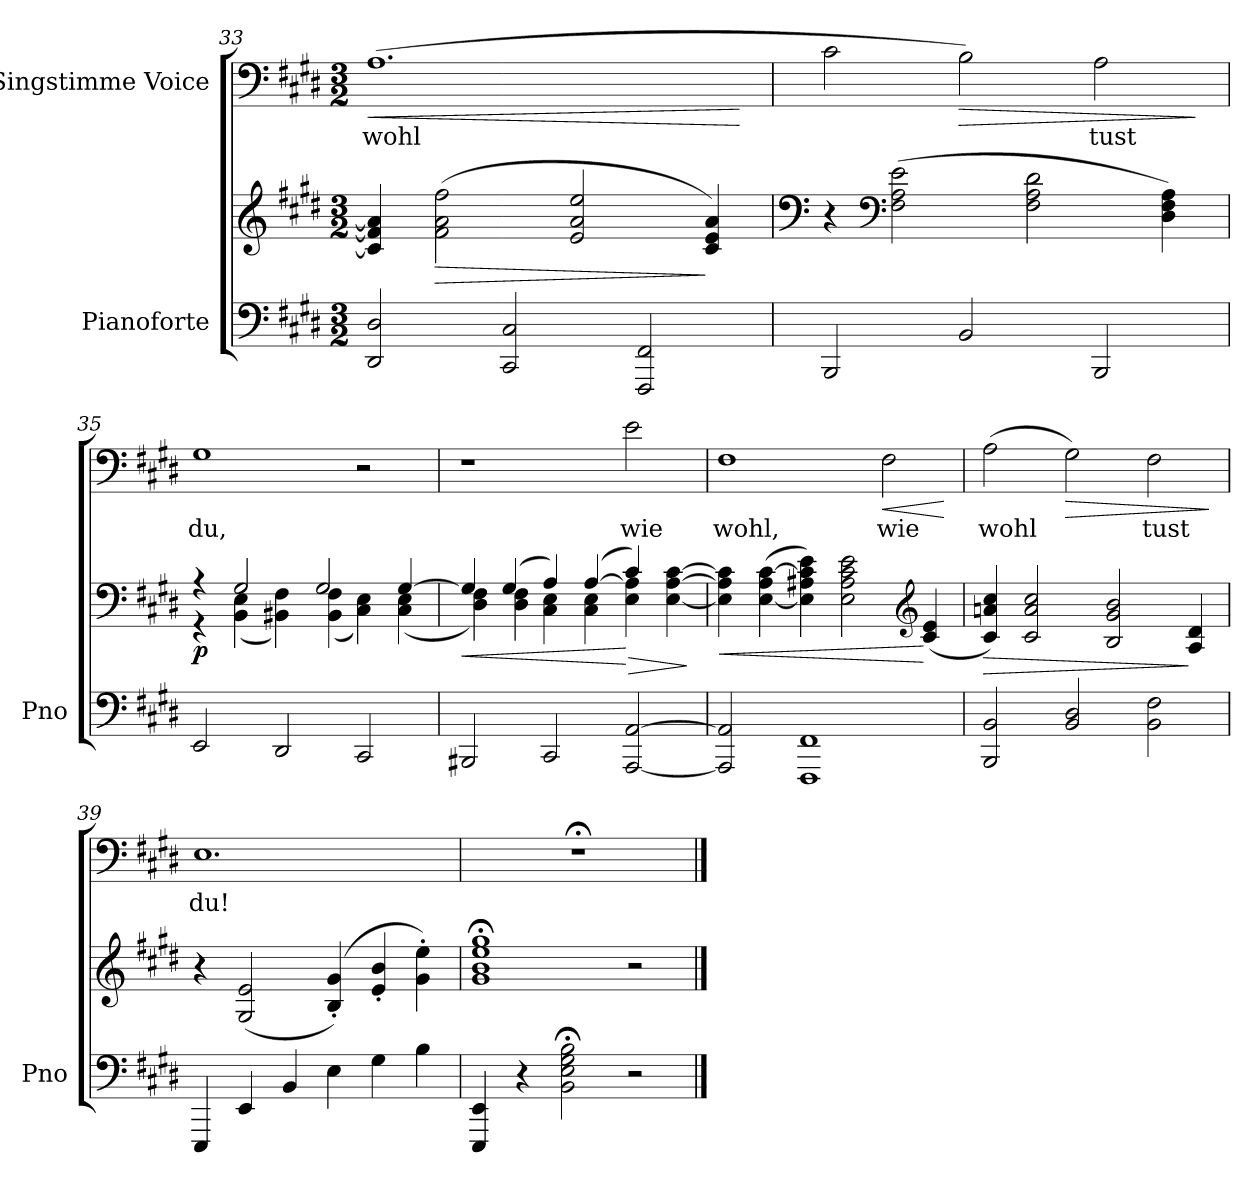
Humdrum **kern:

**kern	**kern	**dynam	**kern	**text	**dynam
*part2	*part2	*part2	*part1	*part1	*part1
*staff3	*staff2	*staff2/3	*staff1	*staff1	*staff1
*I"Pianoforte	*	*	*I"Singstimme Voice	*	*
*I'Pno	*	*	*	*	*
*clefF4	*clefG2	*	*clefF4	*	*
*k[f#c#g#d#]	*k[f#c#g#d#]	*	*k[f#c#g#d#]	*	*
*M3/2	*M3/2	*	*M3/2	*	*
=33	=33	=33	=33	=33	=33
!	!	!	!	!LO:LY:b	!LO:HP:b
2DD#/ 2D#/	4c#/] 4f#/] 4a/]	.	(1.A	wohl	<
!	!	!LO:HP:b	!	!	!
.	(2f#\ 2a\ 2ff#\	>	.	.	.
2CC#/ 2C#/	.	.	.	.	.
.	2e/ 2a/ 2ee/	.	.	.	.
2FFF#/ 2FF#/	.	.	.	.	.
.	4c#/ 4e/ 4a/)	]	.	.	.
.	.	.	.	.	[
=34	=34	=34	=34	=34	=34
*	*clefF4	*	*	*	*
2BBB/	4r	.	2c#\	.	.
*	*clefF4	*	*	*	*
.	(2F#\ 2A\ 2e\	.	.	.	.
!	!	!	!	!	!LO:HP:b
2BB/	.	.	2B\)	.	>
.	2F#\ 2A\ 2d#\	.	.	.	.
!	!	!	!	!LO:LY:b	!
2BBB/	.	.	2A\	tust	.
.	4D#\ 4F#\ 4A\)	.	.	.	.
.	.	.	.	.	]
=35	=35	=35	=35	=35	=35
*	*^	*	*	*	*
!	!	!	!LO:DY:b	!	!LO:LY:b	!
2EE/	4r	4r	p	1G#	du,	.
.	2G#/	(4BB\ 4E\	.	.	.	.
2DD#/	.	4BB#X\ 4F#\)	.	.	.	.
.	2G#/	(4BB#\ 4F#\	.	.	.	.
2CC#/	.	4C#\ 4E\)	.	2r	.	.
.	[4G#/	(4C#\ 4E\	.	.	.	.
!!LO:LB:g=z
=36	=36	=36	=36	=36	=36	=36
!	!	!	!LO:HP:b	!	!	!
2BBB#X/	4G#/]	4D#\ 4F#\)	<	1r	.	.
.	(4G#/	4D#\ 4F#\	.	.	.	.
2CC#/	4A/)	4C#\ 4E\	.	.	.	.
.	([4A/	4C#\ 4E\	.	.	.	.
!	!	!	!LO:HP:n=1:b	!	!LO:LY:b	!
[2AAA/ [2AA/	4c#/)	4E\ 4A\]	[ >	2e\	wie	.
.	[4E\ [4A\ [4c#\	4ryy	.	.	.	.
*	*v	*v	*	*	*	*
.	.	]	.	.	.
=37	=37	=37	=37	=37	=37
!	!	!LO:HP:b	!	!LO:LY:b	!
2AAA/] 2AA/]	4E\] 4A\] 4c#\]	<	1F#	wohl,	.
.	(>[4E\ 4A\ [4c#\	.	.	.	.
1FFF# 1FF#	4E\] 4A#X\ 4c#\] 4e\)	.	.	.	.
.	2E\ 2A#\ 2c#\ 2e\	.	.	.	.
!	!	!	!	!LO:LY:b	!LO:HP:b
.	.	.	2F#\	wie	<
*	*clefG2	*	*	*	*
.	(>4c#/ 4e/	[	.	.	.
.	.	.	.	.	[
=38	=38	=38	=38	=38	=38
!	!	!LO:HP:b	!	!LO:LY:b	!
2BBB/ 2BB/	4c#/ 4an/ 4cc#/)	>	(2A\	wohl	.
.	2c#/ 2a/ 2cc#/	.	.	.	.
!	!	!	!	!	!LO:HP:b
2BB/ 2D#/	.	.	2G#\)	.	>
.	2B/ 2g#/ 2b/	.	.	.	.
!	!	!	!	!LO:LY:b	!
2BB\ 2F#\	.	.	2F#\	tust	.
.	4A/ 4d#/	]	.	.	.
.	.	.	.	.	]
=39	=39	=39	=39	=39	=39
!	!	!	!	!LO:LY:b	!
4EEE/	4r	.	1.E	du!	.
4EE/	(>2G#/ 2e/	.	.	.	.
4BB/	.	.	.	.	.
4E\	(4B/'> 4g#/'>)	.	.	.	.
4G#\	4e/'> 4b/'>	.	.	.	.
4B\	4g#\' 4ee\')	.	.	.	.
=40	=40	=40	=40	=40	=40
4EEE/ 4EE/	1g#;< 1b;< 1ee;< 1gg#;<	.	1.r;<	.	.
4r	.	.	.	.	.
2BB\;< 2E\;< 2G#\;< 2B\;<	.	.	.	.	.
2r	2r	.	.	.	.
==	==	==	==	==	==
*-	*-	*-	*-	*-	*-
